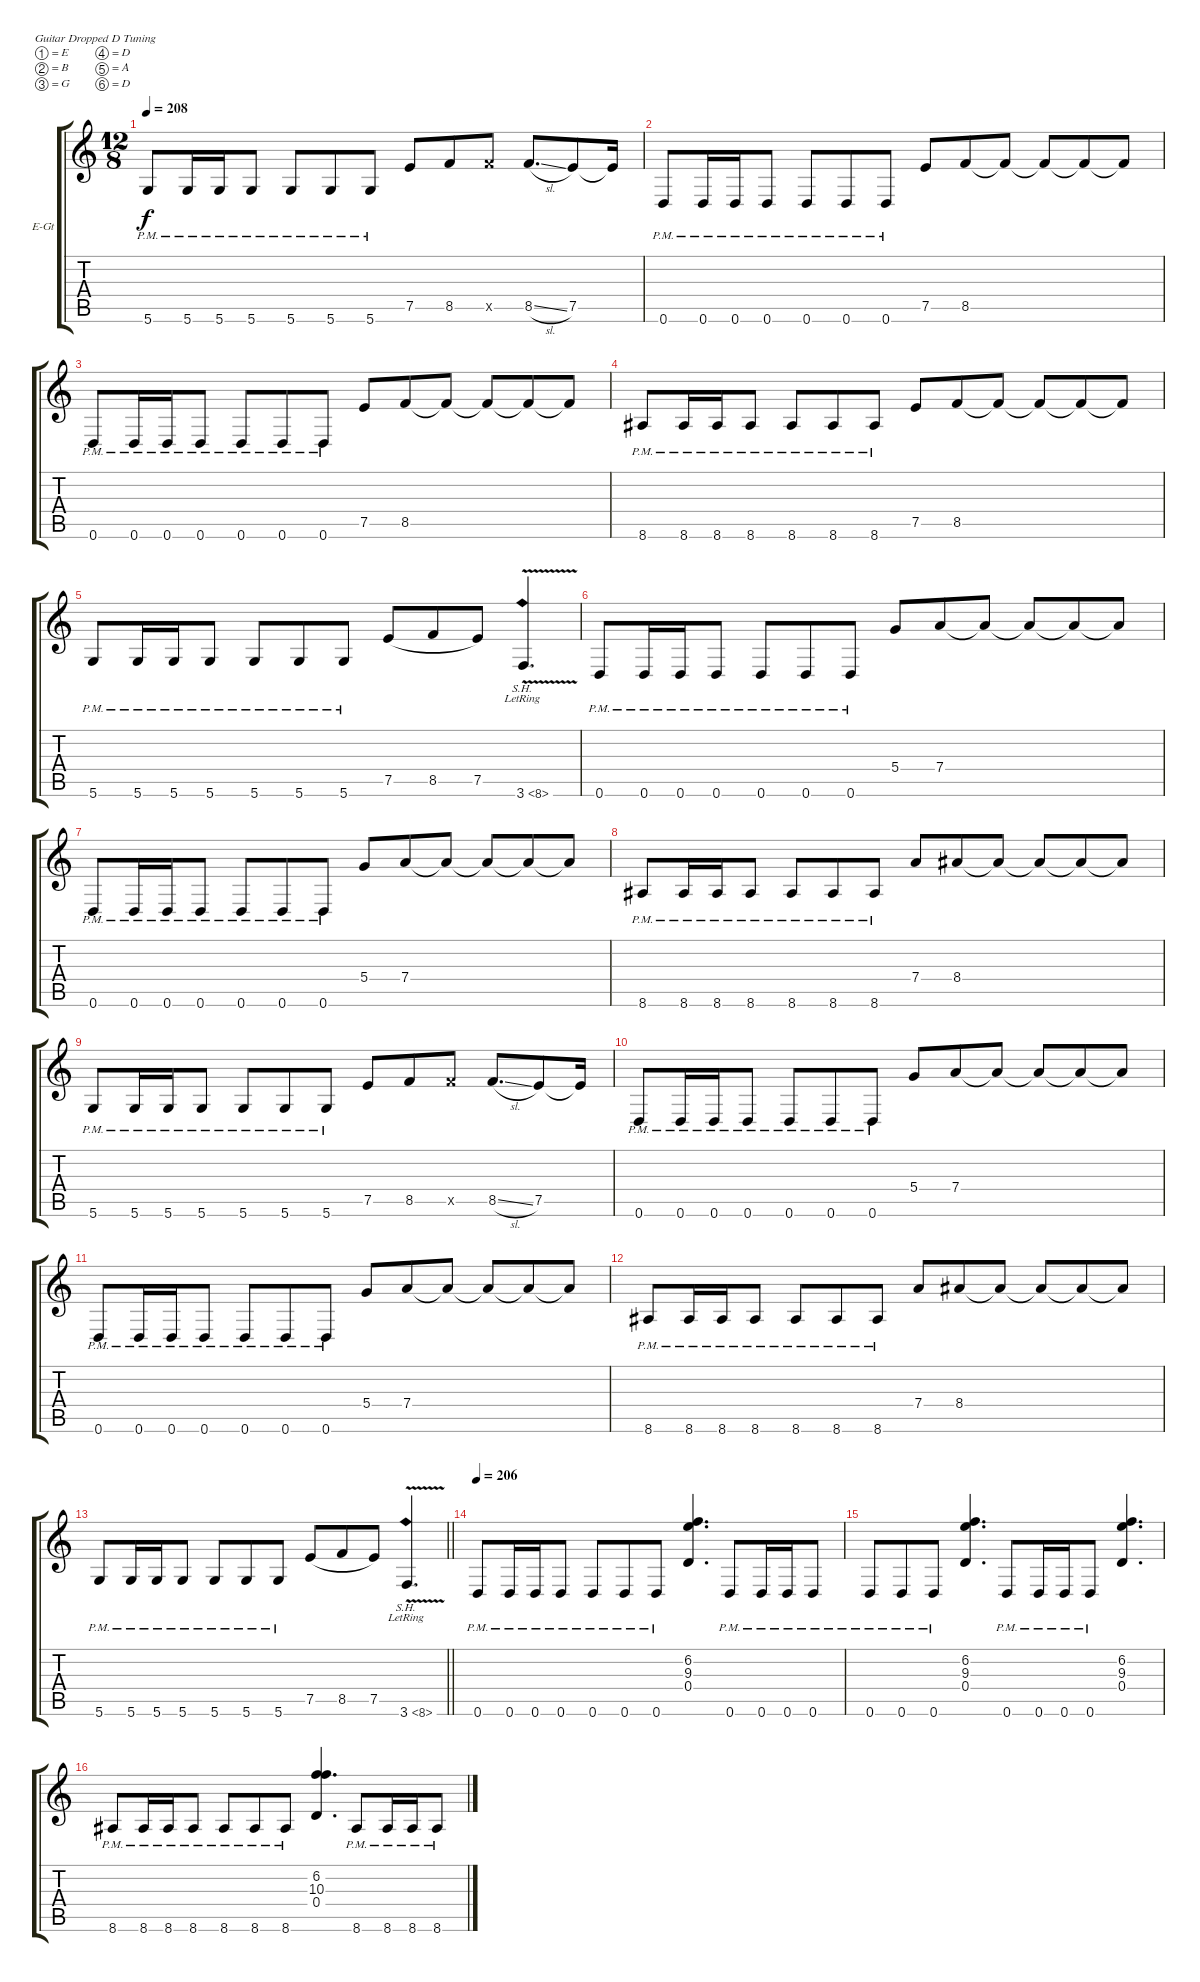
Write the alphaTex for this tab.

\bracketExtendMode groupsimilarinstruments
\firstSystemTrackNameOrientation horizontal
\otherSystemsTrackNameOrientation horizontal
\track ("Guitar" "E-Gt") {instrument overdrivenguitar}
\staff {score tabs}
\tuning (E4 B3 G3 D3 A2 D2)
\ts (12 8)
\tempo 208
\clef g2
\ks c
5.6{pm}.8{dy f} 5.6{pm}.16 5.6{pm}.16 5.6{pm}.8 5.6{pm}.8 5.6{pm}.8 5.6{pm}.8 7.5.8 8.5.8 8.5{x}.8 8.5{sl}.8{d} 7.5.8 7.5{t}.16 |
0.6{pm}.8 0.6{pm}.16 0.6{pm}.16 0.6{pm}.8 0.6{pm}.8 0.6{pm}.8 0.6{pm}.8 7.5.8 8.5.8 8.5{t}.8 8.5{t}.8 8.5{t}.8 8.5{t}.8 |
0.6{pm}.8 0.6{pm}.16 0.6{pm}.16 0.6{pm}.8 0.6{pm}.8 0.6{pm}.8 0.6{pm}.8 7.5.8 8.5.8 8.5{t}.8 8.5{t}.8 8.5{t}.8 8.5{t}.8 |
8.6{pm}.8 8.6{pm}.16 8.6{pm}.16 8.6{pm}.8 8.6{pm}.8 8.6{pm}.8 8.6{pm}.8 7.5.8 8.5.8 8.5{t}.8 8.5{t}.8 8.5{t}.8 8.5{t}.8 |
5.6{pm}.8 5.6{pm}.16 5.6{pm}.16 5.6{pm}.8 5.6{pm}.8 5.6{pm}.8 5.6{pm}.8 7.5.8{legatoorigin} 8.5.8{legatoorigin} 7.5.8 3.6{sh 5 v lr}.4{d} |
0.6{pm}.8 0.6{pm}.16 0.6{pm}.16 0.6{pm}.8 0.6{pm}.8 0.6{pm}.8 0.6{pm}.8 5.4.8 7.4.8 7.4{t}.8 7.4{t}.8 7.4{t}.8 7.4{t}.8 |
0.6{pm}.8 0.6{pm}.16 0.6{pm}.16 0.6{pm}.8 0.6{pm}.8 0.6{pm}.8 0.6{pm}.8 5.4.8 7.4.8 7.4{t}.8 7.4{t}.8 7.4{t}.8 7.4{t}.8 |
8.6{pm}.8 8.6{pm}.16 8.6{pm}.16 8.6{pm}.8 8.6{pm}.8 8.6{pm}.8 8.6{pm}.8 7.4.8 8.4.8 8.4{t}.8 8.4{t}.8 8.4{t}.8 8.4{t}.8 |
5.6{pm}.8 5.6{pm}.16 5.6{pm}.16 5.6{pm}.8 5.6{pm}.8 5.6{pm}.8 5.6{pm}.8 7.5.8 8.5.8 8.5{x}.8 8.5{sl}.8{d} 7.5.8 7.5{t}.16 |
0.6{pm}.8 0.6{pm}.16 0.6{pm}.16 0.6{pm}.8 0.6{pm}.8 0.6{pm}.8 0.6{pm}.8 5.4.8 7.4.8 7.4{t}.8 7.4{t}.8 7.4{t}.8 7.4{t}.8 |
0.6{pm}.8 0.6{pm}.16 0.6{pm}.16 0.6{pm}.8 0.6{pm}.8 0.6{pm}.8 0.6{pm}.8 5.4.8 7.4.8 7.4{t}.8 7.4{t}.8 7.4{t}.8 7.4{t}.8 |
8.6{pm}.8 8.6{pm}.16 8.6{pm}.16 8.6{pm}.8 8.6{pm}.8 8.6{pm}.8 8.6{pm}.8 7.4.8 8.4.8 8.4{t}.8 8.4{t}.8 8.4{t}.8 8.4{t}.8 |
\barLineRight lightlight
5.6{pm}.8 5.6{pm}.16 5.6{pm}.16 5.6{pm}.8 5.6{pm}.8 5.6{pm}.8 5.6{pm}.8 7.5.8{legatoorigin} 8.5.8{legatoorigin} 7.5.8 3.6{sh 5 v lr}.4{d} |
\tempo 206
0.6{pm}.8 0.6{pm}.16 0.6{pm}.16 0.6{pm}.8 0.6{pm}.8 0.6{pm}.8 0.6{pm}.8 (0.4 9.3 6.2).4{d} 0.6{pm}.8 0.6{pm}.16 0.6{pm}.16 0.6{pm}.8 |
0.6{pm}.8 0.6{pm}.8 0.6{pm}.8 (9.3 6.2 0.4).4{d} 0.6{pm}.8 0.6{pm}.16 0.6{pm}.16 0.6{pm}.8 (9.3 6.2 0.4).4{d} |
8.6{pm}.8 8.6{pm}.16 8.6{pm}.16 8.6{pm}.8 8.6{pm}.8 8.6{pm}.8 8.6{pm}.8 (0.4 10.3 6.2).4{d} 8.6{pm}.8 8.6{pm}.16 8.6{pm}.16 8.6{pm}.8
